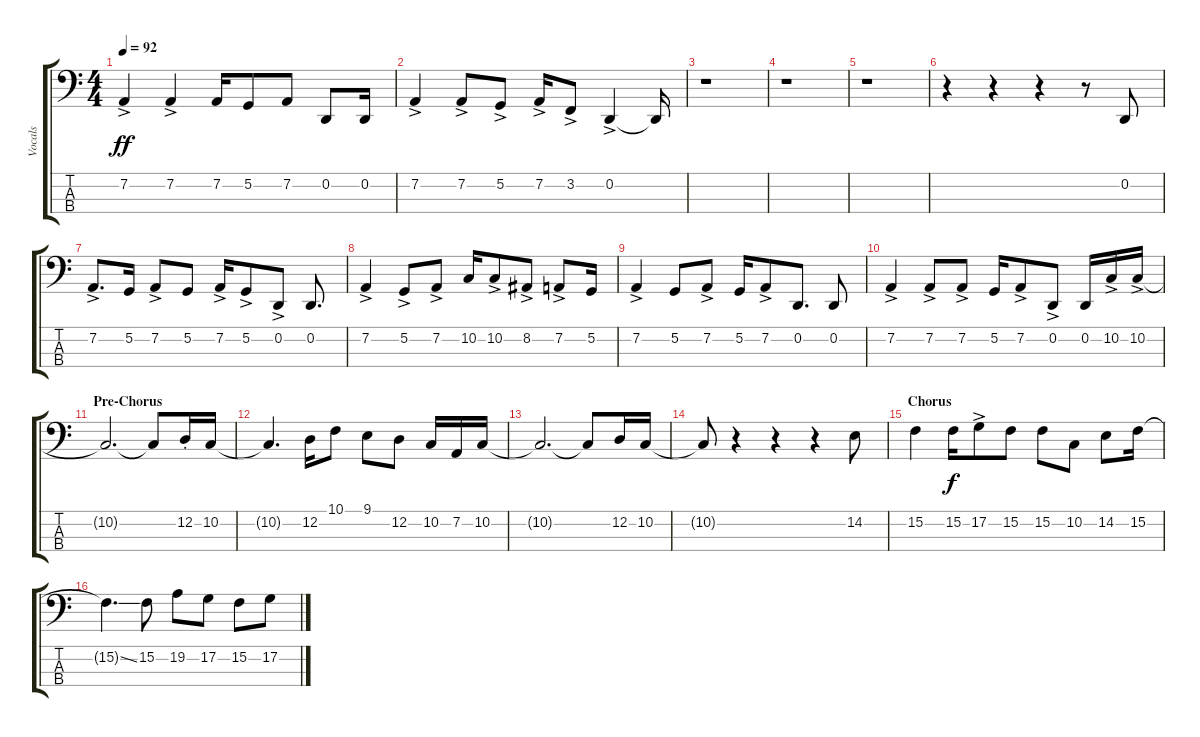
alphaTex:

\track ("Vocals" "Vocals") {instrument brightacousticpiano}
\staff {score tabs}
\tuning (G2 D2 A1 E1) {hide}
\ts (4 4)
\tempo 92
\clef f4
\ks c
7.2{ac}.4{dy ff} 7.2{ac}.4 7.2.16 5.2.8 7.2.8 0.2.8 0.2.16 |
7.2{ac}.4 7.2{ac}.8 5.2{ac}.8 7.2{ac}.16 3.2{ac}.8 0.2{ac}.4 0.2{t}.16 |
r.1 |
r.1 |
r.1 |
r.4 r.4 r.4 r.8 0.2.8 |
7.2{ac}.8{d} 5.2.16 7.2{ac}.8 5.2.8 7.2{ac}.16 5.2{ac}.8 0.2{ac}.8 0.2.8{d} |
7.2{ac}.4 5.2{ac}.8 7.2{ac}.8 10.2.16 10.2{ac}.8 8.2{ac}.8 7.2{ac}.8 5.2.16 |
7.2{ac}.4 5.2.8 7.2{ac}.8 5.2.16 7.2{ac}.8 0.2.8{d} 0.2.8 |
7.2{ac}.4 7.2{ac}.8 7.2{ac}.8 5.2.16 7.2{ac}.8 0.2{ac}.8 0.2.16 10.2{ac}.16 10.2{ac}.16 |
\section ("" "Pre-Chorus")
10.2{t}.2{d} 10.2{t}.8 12.2{st}.16 10.2.16 |
10.2{t}.4{d} 12.2.16 10.1.8 9.1.8 12.2.8 10.2.16 7.2.16 10.2.16 |
10.2{t}.2{d} 10.2{t}.8 12.2.16 10.2.16 |
10.2{t}.8 r.4 r.4 r.4 14.2.8 |
\section ("" "Chorus")
15.2.4 15.2.16{dy f} 17.2{ac}.8 15.2.8 15.2.8 10.2.8 14.2.8 15.2.16 |
15.2{ss t}.4{d} 15.2.8 19.2.8 17.2.8 15.2.8 17.2.8
